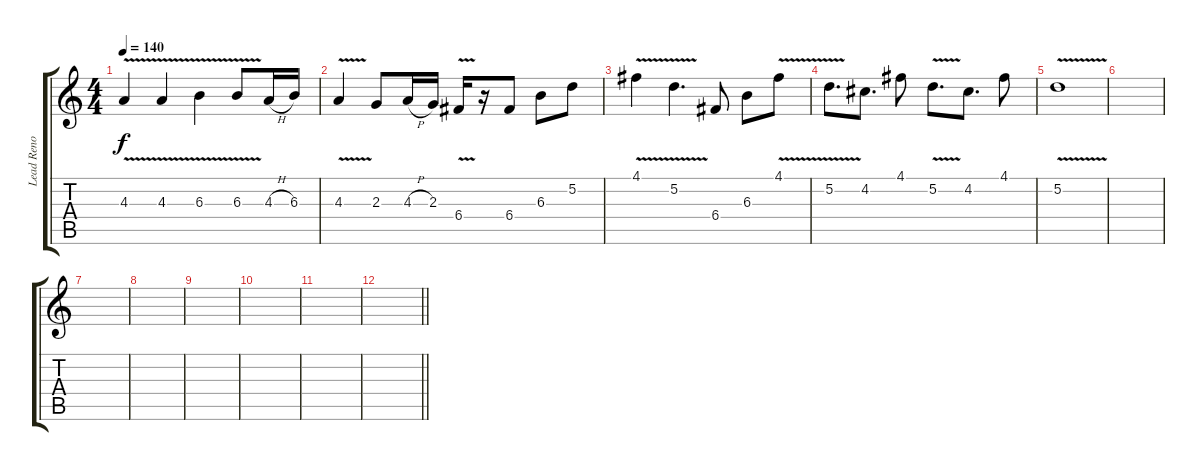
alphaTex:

\track ("Lead Reno" "Lead Reno") {instrument distortionguitar}
\staff {score tabs}
\tuning (D4 A3 F3 C3 G2 D2) {hide}
\ts (4 4)
\tempo 140
\clef g2
\ks c
4.3{v}.4{dy f} 4.3{v}.4 6.3{v}.4 6.3{v}.8 4.3{h}.16 6.3.16 |
4.3{v}.4 2.3.8 4.3{h}.16 2.3.16 6.4{v}.16 r.16 6.4.8 6.3.8 5.2.8 |
4.1{v}.4 5.2{v}.4{d} 6.4.8 6.3.8 4.1{v}.8 |
5.2{v}.8{d} 4.2.8{d} 4.1.8 5.2{v}.8{d} 4.2.8{d} 4.1.8 |
5.2{v}.1 |
|
|
|
|
|
|
\barLineRight lightlight
